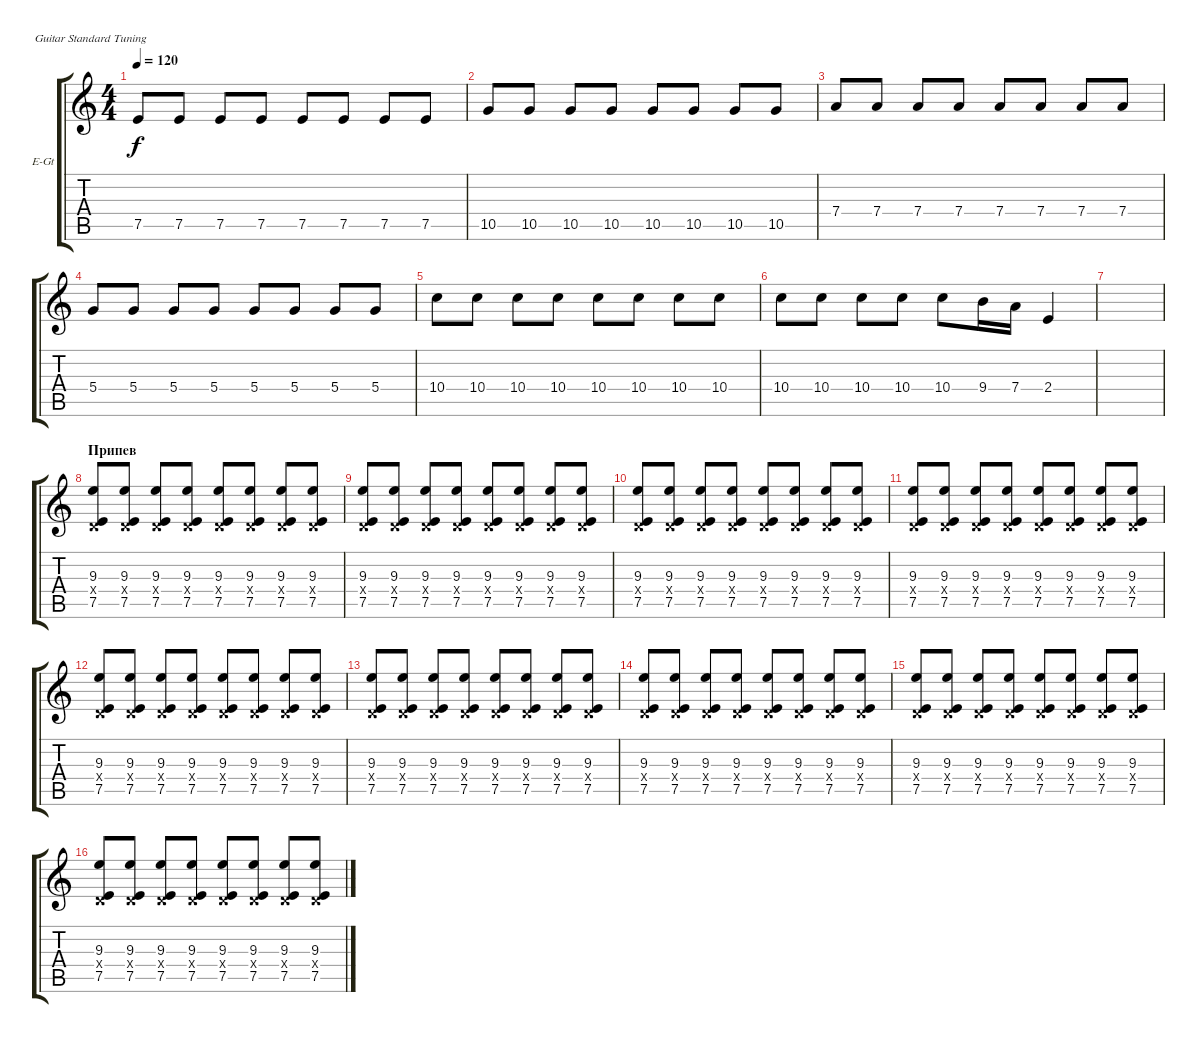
\defaultSystemsLayout 4
\bracketExtendMode groupsimilarinstruments
\firstSystemTrackNameOrientation horizontal
\otherSystemsTrackNameOrientation horizontal
\track ("Electric Guitar overdriven" "E-Gt") {instrument overdrivenguitar}
\staff {score tabs}
\tuning (E4 B3 G3 D3 A2 E2)
\ts (4 4)
\tempo 120
\clef g2
\ks c
7.5.8{dy f} 7.5.8 7.5.8 7.5.8 7.5.8 7.5.8 7.5.8 7.5.8 |
10.5.8 10.5.8 10.5.8 10.5.8 10.5.8 10.5.8 10.5.8 10.5.8 |
7.4.8 7.4.8 7.4.8 7.4.8 7.4.8 7.4.8 7.4.8 7.4.8 |
5.4.8 5.4.8 5.4.8 5.4.8 5.4.8 5.4.8 5.4.8 5.4.8 |
10.4.8 10.4.8 10.4.8 10.4.8 10.4.8 10.4.8 10.4.8 10.4.8 |
10.4.8 10.4.8 10.4.8 10.4.8 10.4.8 9.4.16 7.4.16 2.4.4 |
|
\section ("" "Припев")
(7.5 9.3 0.4{x}).8 (7.5 9.3 0.4{x}).8 (7.5 9.3 0.4{x}).8 (7.5 9.3 0.4{x}).8 (7.5 9.3 0.4{x}).8 (7.5 9.3 0.4{x}).8 (7.5 9.3 0.4{x}).8 (7.5 9.3 0.4{x}).8 |
(7.5 9.3 0.4{x}).8 (7.5 9.3 0.4{x}).8 (7.5 9.3 0.4{x}).8 (7.5 9.3 0.4{x}).8 (7.5 9.3 0.4{x}).8 (7.5 9.3 0.4{x}).8 (7.5 9.3 0.4{x}).8 (7.5 9.3 0.4{x}).8 |
(7.5 9.3 0.4{x}).8 (7.5 9.3 0.4{x}).8 (7.5 9.3 0.4{x}).8 (7.5 9.3 0.4{x}).8 (7.5 9.3 0.4{x}).8 (7.5 9.3 0.4{x}).8 (7.5 9.3 0.4{x}).8 (7.5 9.3 0.4{x}).8 |
(7.5 9.3 0.4{x}).8 (7.5 9.3 0.4{x}).8 (7.5 9.3 0.4{x}).8 (7.5 9.3 0.4{x}).8 (7.5 9.3 0.4{x}).8 (7.5 9.3 0.4{x}).8 (7.5 9.3 0.4{x}).8 (7.5 9.3 0.4{x}).8 |
(7.5 9.3 0.4{x}).8 (7.5 9.3 0.4{x}).8 (7.5 9.3 0.4{x}).8 (7.5 9.3 0.4{x}).8 (7.5 9.3 0.4{x}).8 (7.5 9.3 0.4{x}).8 (7.5 9.3 0.4{x}).8 (7.5 9.3 0.4{x}).8 |
(7.5 9.3 0.4{x}).8 (7.5 9.3 0.4{x}).8 (7.5 9.3 0.4{x}).8 (7.5 9.3 0.4{x}).8 (7.5 9.3 0.4{x}).8 (7.5 9.3 0.4{x}).8 (7.5 9.3 0.4{x}).8 (7.5 9.3 0.4{x}).8 |
(7.5 9.3 0.4{x}).8 (7.5 9.3 0.4{x}).8 (7.5 9.3 0.4{x}).8 (7.5 9.3 0.4{x}).8 (7.5 9.3 0.4{x}).8 (7.5 9.3 0.4{x}).8 (7.5 9.3 0.4{x}).8 (7.5 9.3 0.4{x}).8 |
(7.5 9.3 0.4{x}).8 (7.5 9.3 0.4{x}).8 (7.5 9.3 0.4{x}).8 (7.5 9.3 0.4{x}).8 (7.5 9.3 0.4{x}).8 (7.5 9.3 0.4{x}).8 (7.5 9.3 0.4{x}).8 (7.5 9.3 0.4{x}).8 |
(7.5 9.3 0.4{x}).8 (7.5 9.3 0.4{x}).8 (7.5 9.3 0.4{x}).8 (7.5 9.3 0.4{x}).8 (7.5 9.3 0.4{x}).8 (7.5 9.3 0.4{x}).8 (7.5 9.3 0.4{x}).8 (7.5 9.3 0.4{x}).8
